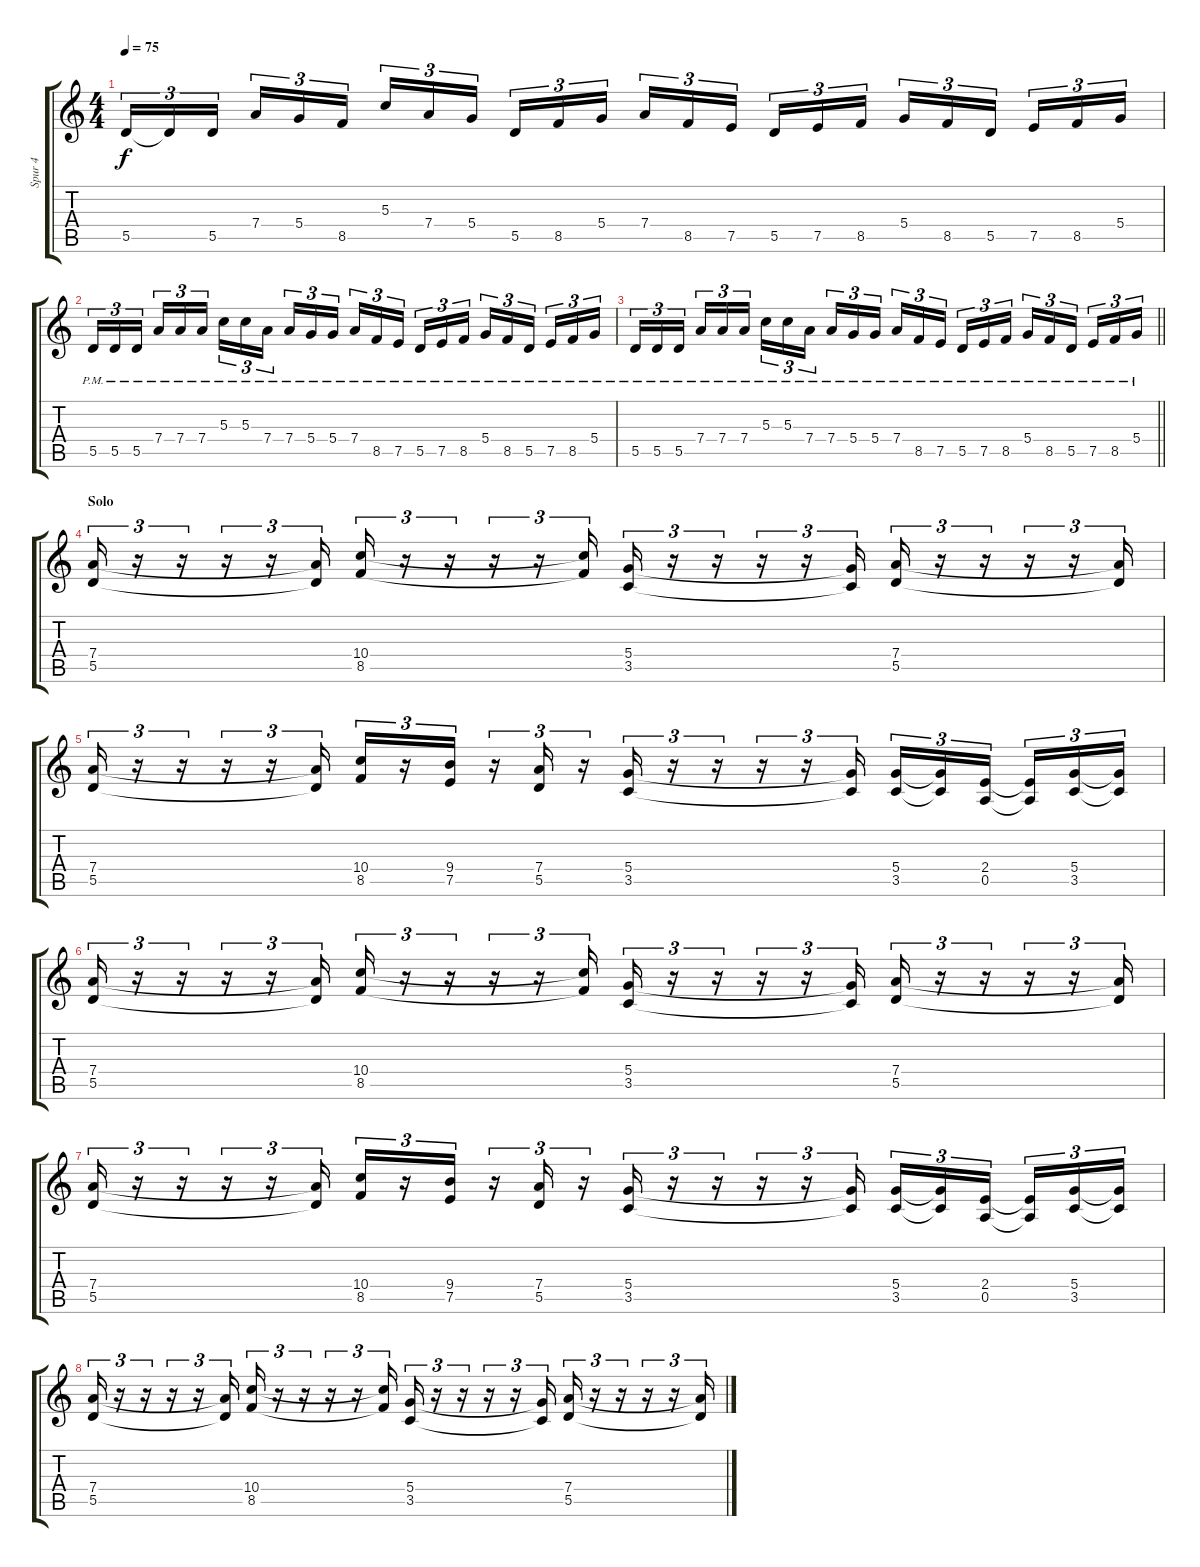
\track ("Spur 4" "Spur 4") {instrument distortionguitar}
\staff {score tabs}
\tuning (E4 B3 G3 D3 A2 E2) {hide}
\ts (4 4)
\tempo 75
\clef g2
\ks c
5.5.16{tu (3 2) dy f} 5.5{t}.16{tu (3 2)} 5.5.16{tu (3 2)} 7.4.16{tu (3 2)} 5.4.16{tu (3 2)} 8.5.16{tu (3 2)} 5.3.16{tu (3 2)} 7.4.16{tu (3 2)} 5.4.16{tu (3 2)} 5.5.16{tu (3 2)} 8.5.16{tu (3 2)} 5.4.16{tu (3 2)} 7.4.16{tu (3 2)} 8.5.16{tu (3 2)} 7.5.16{tu (3 2)} 5.5.16{tu (3 2)} 7.5.16{tu (3 2)} 8.5.16{tu (3 2)} 5.4.16{tu (3 2)} 8.5.16{tu (3 2)} 5.5.16{tu (3 2)} 7.5.16{tu (3 2)} 8.5.16{tu (3 2)} 5.4.16{tu (3 2)} |
5.5{pm}.16{tu (3 2)} 5.5{pm}.16{tu (3 2)} 5.5{pm}.16{tu (3 2)} 7.4{pm}.16{tu (3 2)} 7.4{pm}.16{tu (3 2)} 7.4{pm}.16{tu (3 2)} 5.3{pm}.16{tu (3 2)} 5.3{pm}.16{tu (3 2)} 7.4{pm}.16{tu (3 2)} 7.4{pm}.16{tu (3 2)} 5.4{pm}.16{tu (3 2)} 5.4{pm}.16{tu (3 2)} 7.4{pm}.16{tu (3 2)} 8.5{pm}.16{tu (3 2)} 7.5{pm}.16{tu (3 2)} 5.5{pm}.16{tu (3 2)} 7.5{pm}.16{tu (3 2)} 8.5{pm}.16{tu (3 2)} 5.4{pm}.16{tu (3 2)} 8.5{pm}.16{tu (3 2)} 5.5{pm}.16{tu (3 2)} 7.5{pm}.16{tu (3 2)} 8.5{pm}.16{tu (3 2)} 5.4{pm}.16{tu (3 2)} |
\barLineRight lightlight
5.5{pm}.16{tu (3 2)} 5.5{pm}.16{tu (3 2)} 5.5{pm}.16{tu (3 2)} 7.4{pm}.16{tu (3 2)} 7.4{pm}.16{tu (3 2)} 7.4{pm}.16{tu (3 2)} 5.3{pm}.16{tu (3 2)} 5.3{pm}.16{tu (3 2)} 7.4{pm}.16{tu (3 2)} 7.4{pm}.16{tu (3 2)} 5.4{pm}.16{tu (3 2)} 5.4{pm}.16{tu (3 2)} 7.4{pm}.16{tu (3 2)} 8.5{pm}.16{tu (3 2)} 7.5{pm}.16{tu (3 2)} 5.5{pm}.16{tu (3 2)} 7.5{pm}.16{tu (3 2)} 8.5{pm}.16{tu (3 2)} 5.4{pm}.16{tu (3 2)} 8.5{pm}.16{tu (3 2)} 5.5{pm}.16{tu (3 2)} 7.5{pm}.16{tu (3 2)} 8.5{pm}.16{tu (3 2)} 5.4{pm}.16{tu (3 2)} |
\section ("" "Solo")
(7.4 5.5).16{tu (3 2)} r.16{tu (3 2)} r.16{tu (3 2)} r.16{tu (3 2)} r.16{tu (3 2)} (7.4{t} 5.5{t}).16{tu (3 2)} (10.4 8.5).16{tu (3 2)} r.16{tu (3 2)} r.16{tu (3 2)} r.16{tu (3 2)} r.16{tu (3 2)} (10.4{t} 8.5{t}).16{tu (3 2)} (5.4 3.5).16{tu (3 2)} r.16{tu (3 2)} r.16{tu (3 2)} r.16{tu (3 2)} r.16{tu (3 2)} (5.4{t} 3.5{t}).16{tu (3 2)} (7.4 5.5).16{tu (3 2)} r.16{tu (3 2)} r.16{tu (3 2)} r.16{tu (3 2)} r.16{tu (3 2)} (7.4{t} 5.5{t}).16{tu (3 2)} |
(7.4 5.5).16{tu (3 2)} r.16{tu (3 2)} r.16{tu (3 2)} r.16{tu (3 2)} r.16{tu (3 2)} (7.4{t} 5.5{t}).16{tu (3 2)} (10.4 8.5).16{tu (3 2)} r.16{tu (3 2)} (9.4 7.5).16{tu (3 2)} r.16{tu (3 2)} (7.4 5.5).16{tu (3 2)} r.16{tu (3 2)} (5.4 3.5).16{tu (3 2)} r.16{tu (3 2)} r.16{tu (3 2)} r.16{tu (3 2)} r.16{tu (3 2)} (5.4{t} 3.5{t}).16{tu (3 2)} (5.4 3.5).16{tu (3 2)} (5.4{t} 3.5{t}).16{tu (3 2)} (2.4 0.5).16{tu (3 2)} (2.4{t} 0.5{t}).16{tu (3 2)} (5.4 3.5).16{tu (3 2)} (5.4{t} 3.5{t}).16{tu (3 2)} |
(7.4 5.5).16{tu (3 2)} r.16{tu (3 2)} r.16{tu (3 2)} r.16{tu (3 2)} r.16{tu (3 2)} (7.4{t} 5.5{t}).16{tu (3 2)} (10.4 8.5).16{tu (3 2)} r.16{tu (3 2)} r.16{tu (3 2)} r.16{tu (3 2)} r.16{tu (3 2)} (10.4{t} 8.5{t}).16{tu (3 2)} (5.4 3.5).16{tu (3 2)} r.16{tu (3 2)} r.16{tu (3 2)} r.16{tu (3 2)} r.16{tu (3 2)} (5.4{t} 3.5{t}).16{tu (3 2)} (7.4 5.5).16{tu (3 2)} r.16{tu (3 2)} r.16{tu (3 2)} r.16{tu (3 2)} r.16{tu (3 2)} (7.4{t} 5.5{t}).16{tu (3 2)} |
(7.4 5.5).16{tu (3 2)} r.16{tu (3 2)} r.16{tu (3 2)} r.16{tu (3 2)} r.16{tu (3 2)} (7.4{t} 5.5{t}).16{tu (3 2)} (10.4 8.5).16{tu (3 2)} r.16{tu (3 2)} (9.4 7.5).16{tu (3 2)} r.16{tu (3 2)} (7.4 5.5).16{tu (3 2)} r.16{tu (3 2)} (5.4 3.5).16{tu (3 2)} r.16{tu (3 2)} r.16{tu (3 2)} r.16{tu (3 2)} r.16{tu (3 2)} (5.4{t} 3.5{t}).16{tu (3 2)} (5.4 3.5).16{tu (3 2)} (5.4{t} 3.5{t}).16{tu (3 2)} (2.4 0.5).16{tu (3 2)} (2.4{t} 0.5{t}).16{tu (3 2)} (5.4 3.5).16{tu (3 2)} (5.4{t} 3.5{t}).16{tu (3 2)} |
(7.4 5.5).16{tu (3 2)} r.16{tu (3 2)} r.16{tu (3 2)} r.16{tu (3 2)} r.16{tu (3 2)} (7.4{t} 5.5{t}).16{tu (3 2)} (10.4 8.5).16{tu (3 2)} r.16{tu (3 2)} r.16{tu (3 2)} r.16{tu (3 2)} r.16{tu (3 2)} (10.4{t} 8.5{t}).16{tu (3 2)} (5.4 3.5).16{tu (3 2)} r.16{tu (3 2)} r.16{tu (3 2)} r.16{tu (3 2)} r.16{tu (3 2)} (5.4{t} 3.5{t}).16{tu (3 2)} (7.4 5.5).16{tu (3 2)} r.16{tu (3 2)} r.16{tu (3 2)} r.16{tu (3 2)} r.16{tu (3 2)} (7.4{t} 5.5{t}).16{tu (3 2)}
